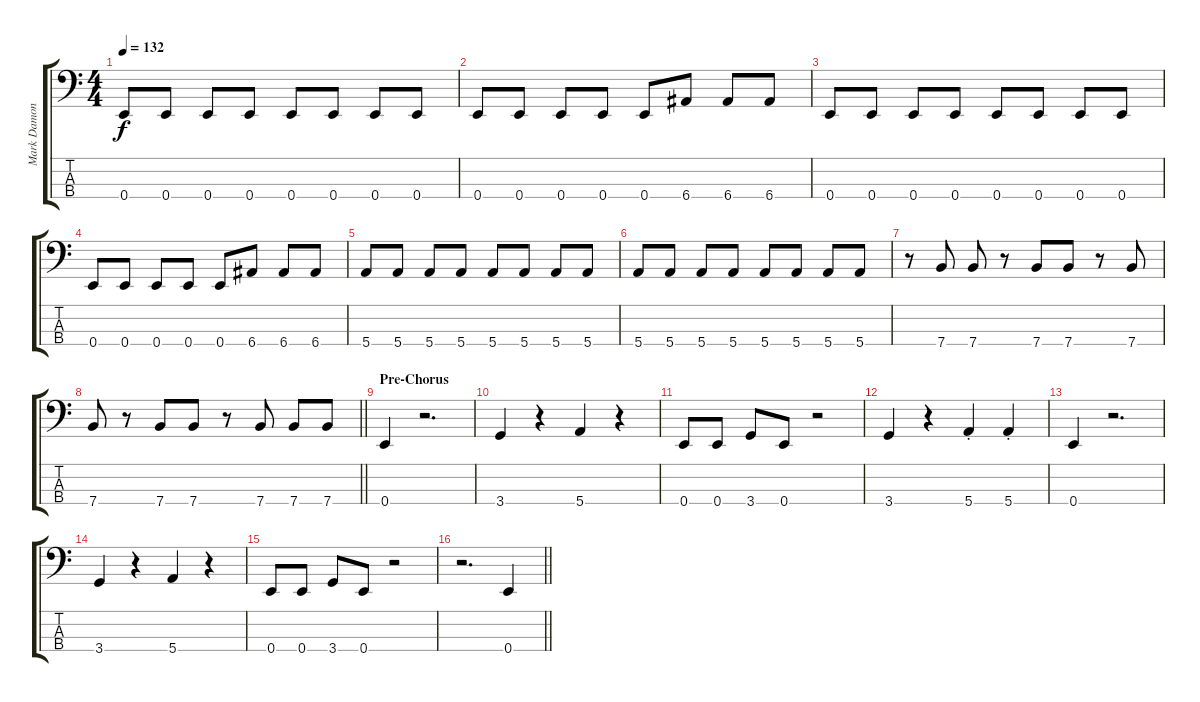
\track ("Mark Damon" "Mark Damon") {instrument electricbasspick}
\staff {score tabs}
\tuning (G2 D2 A1 E1) {hide}
\ts (4 4)
\tempo 132
\clef f4
\ks c
0.4.8{dy f} 0.4.8 0.4.8 0.4.8 0.4.8 0.4.8 0.4.8 0.4.8 |
0.4.8 0.4.8 0.4.8 0.4.8 0.4.8 6.4.8 6.4.8 6.4.8 |
0.4.8 0.4.8 0.4.8 0.4.8 0.4.8 0.4.8 0.4.8 0.4.8 |
0.4.8 0.4.8 0.4.8 0.4.8 0.4.8 6.4.8 6.4.8 6.4.8 |
5.4.8 5.4.8 5.4.8 5.4.8 5.4.8 5.4.8 5.4.8 5.4.8 |
5.4.8 5.4.8 5.4.8 5.4.8 5.4.8 5.4.8 5.4.8 5.4.8 |
r.8 7.4.8 7.4.8 r.8 7.4.8 7.4.8 r.8 7.4.8 |
\barLineRight lightlight
7.4.8 r.8 7.4.8 7.4.8 r.8 7.4.8 7.4.8 7.4.8 |
\section ("" "Pre-Chorus")
0.4.4 r.2{d} |
3.4.4 r.4 5.4.4 r.4 |
0.4.8 0.4.8 3.4.8 0.4.8 r.2 |
3.4.4 r.4 5.4{st}.4 5.4{st}.4 |
0.4.4 r.2{d} |
3.4.4 r.4 5.4.4 r.4 |
0.4.8 0.4.8 3.4.8 0.4.8 r.2 |
\barLineRight lightlight
r.2{d} 0.4{ss}.4
